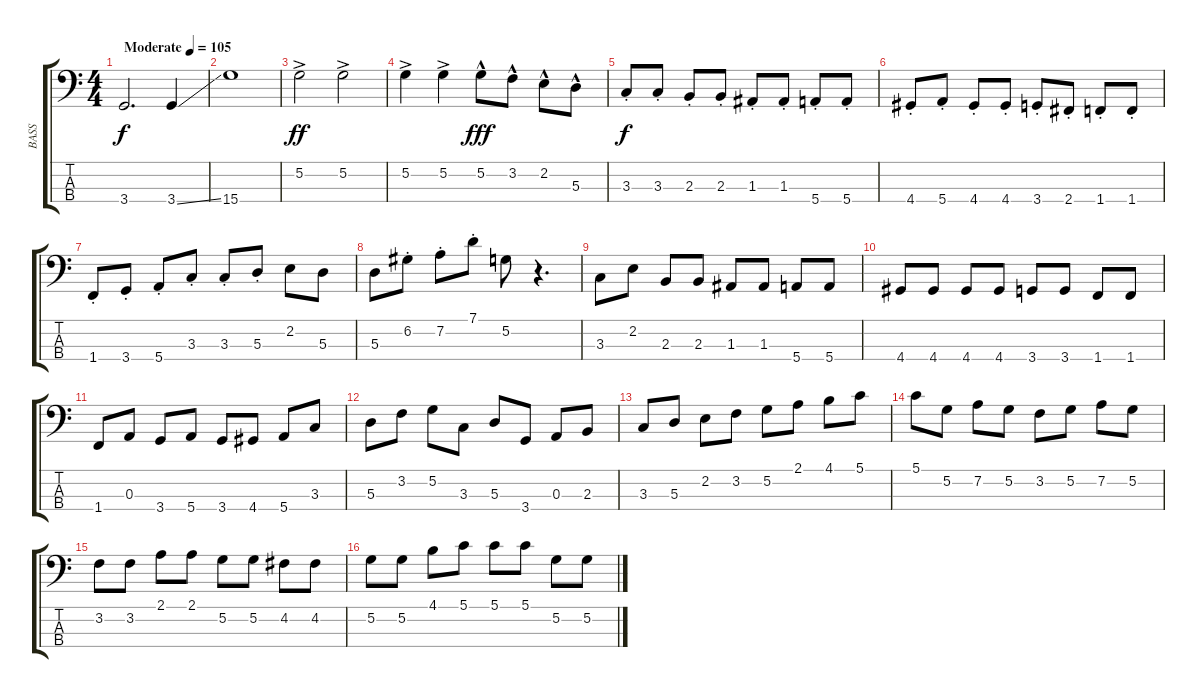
\track ("BASS" "BASS") {instrument electricbassfinger}
\staff {score tabs}
\tuning (G2 D2 A1 E1) {hide}
\ts (4 4)
\tempo (105 "Moderate")
\clef f4
\ks c
3.4.2{d dy f instrument electricbassfinger} 3.4{ss}.4 |
15.4.1 |
5.2{ac}.2{dy ff} 5.2{ac}.2 |
5.2{ac}.4 5.2{ac}.4 5.2{hac}.8{dy fff} 3.2{hac}.8 2.2{hac}.8 5.3{hac}.8 |
3.3{st}.8{dy f} 3.3{st}.8 2.3{st}.8 2.3{st}.8 1.3{st}.8 1.3{st}.8 5.4{st}.8 5.4{st}.8 |
4.4{st}.8 5.4{st}.8 4.4{st}.8 4.4{st}.8 3.4{st}.8 2.4{st}.8 1.4{st}.8 1.4{st}.8 |
1.4{st}.8 3.4{st}.8 5.4{st}.8 3.3{st}.8 3.3{st}.8 5.3{st}.8 2.2.8 5.3.8 |
5.3.8 6.2{st}.8 7.2{st}.8 7.1{st}.8 5.2.8 r.4{d} |
3.3.8 2.2.8 2.3.8 2.3.8 1.3.8 1.3.8 5.4.8 5.4.8 |
4.4.8 4.4.8 4.4.8 4.4.8 3.4.8 3.4.8 1.4.8 1.4.8 |
1.4.8 0.3.8 3.4.8 5.4.8 3.4.8 4.4.8 5.4.8 3.3.8 |
5.3.8 3.2.8 5.2.8 3.3.8 5.3.8 3.4.8 0.3.8 2.3.8 |
3.3.8 5.3.8 2.2.8 3.2.8 5.2.8 2.1.8 4.1.8 5.1.8 |
5.1.8 5.2.8 7.2.8 5.2.8 3.2.8 5.2.8 7.2.8 5.2.8 |
3.2.8 3.2.8 2.1.8 2.1.8 5.2.8 5.2.8 4.2.8 4.2.8 |
5.2.8 5.2.8 4.1.8 5.1.8 5.1.8 5.1.8 5.2.8 5.2.8
